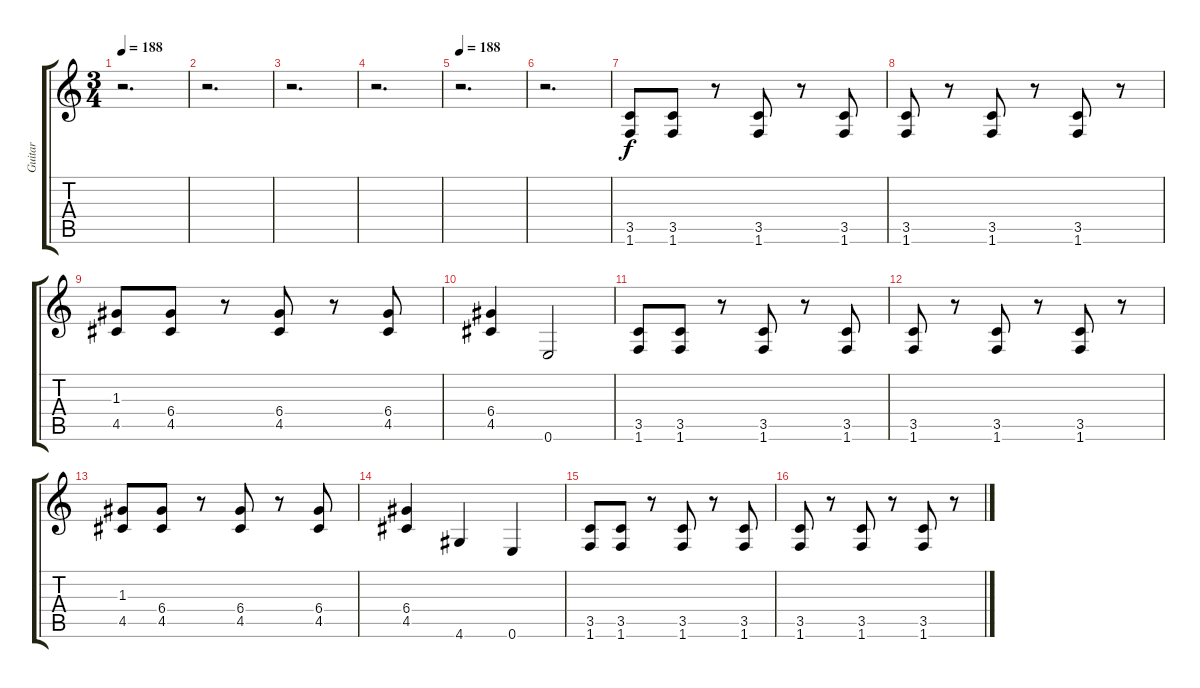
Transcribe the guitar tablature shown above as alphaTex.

\track ("Guitar" "Guitar") {instrument distortionguitar}
\staff {score tabs}
\tuning (E4 B3 G3 D3 A2 E2) {hide}
\ts (3 4)
\tempo 188
\clef g2
\ks c
r.2{d dy f} |
r.2{d} |
r.2{d} |
r.2{d} |
\tempo 188
r.2{d} |
r.2{d} |
(3.5 1.6).8 (3.5 1.6).8 r.8 (3.5 1.6).8 r.8 (3.5 1.6).8 |
(3.5 1.6).8 r.8 (3.5 1.6).8 r.8 (3.5 1.6).8 r.8 |
(1.3 4.5).8 (6.4 4.5).8 r.8 (6.4 4.5).8 r.8 (6.4 4.5).8 |
(6.4 4.5).4 0.6.2 |
(3.5 1.6).8 (3.5 1.6).8 r.8 (3.5 1.6).8 r.8 (3.5 1.6).8 |
(3.5 1.6).8 r.8 (3.5 1.6).8 r.8 (3.5 1.6).8 r.8 |
(1.3 4.5).8 (6.4 4.5).8 r.8 (6.4 4.5).8 r.8 (6.4 4.5).8 |
(6.4 4.5).4 4.6.4 0.6.4 |
(3.5 1.6).8 (3.5 1.6).8 r.8 (3.5 1.6).8 r.8 (3.5 1.6).8 |
(3.5 1.6).8 r.8 (3.5 1.6).8 r.8 (3.5 1.6).8 r.8
